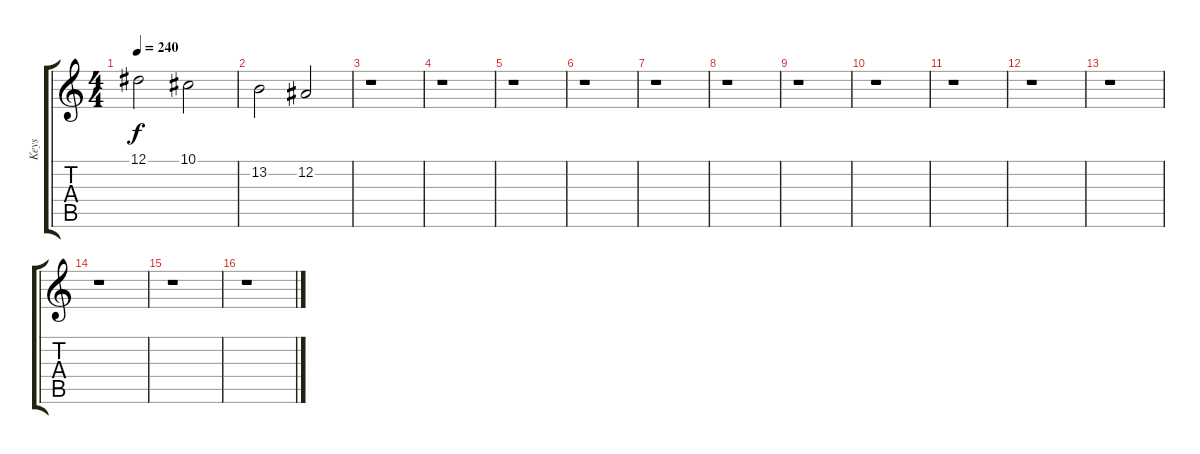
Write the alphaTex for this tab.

\track ("Keys" "Keys") {instrument rockorgan}
\staff {score tabs}
\tuning (Eb4 Bb3 Gb3 Db3 Ab2 Eb2) {hide}
\ts (4 4)
\tempo 240
\clef g2
\ks c
12.1.2{dy f} 10.1.2 |
13.2.2 12.2.2 |
r.1 |
r.1 |
r.1 |
r.1 |
r.1 |
r.1 |
r.1 |
r.1 |
r.1 |
r.1 |
r.1 |
r.1 |
r.1 |
r.1
